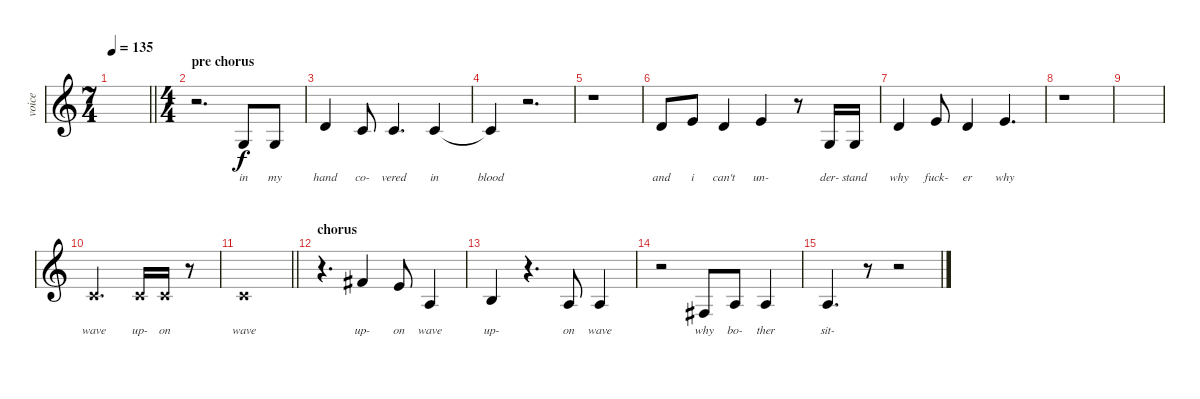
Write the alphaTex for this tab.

\track ("voice" "voice") {instrument sopranosax}
\staff {score}
\tuning (E4 B3 G3 D3 A2 E2) {hide}
\ts (7 4)
\tempo 135
\clef g2
\barLineRight lightlight
\ks c
|
\ts (4 4)
\section ("" "pre chorus")
r.2{d} 0.3.8{lyrics (0 "in") lyrics (1 "") lyrics (2 "") lyrics (3 "") lyrics (4 "")} 0.3.8{lyrics (0 "my") lyrics (1 "") lyrics (2 "") lyrics (3 "") lyrics (4 "")} |
3.2.4{lyrics (0 "hand") lyrics (1 "") lyrics (2 "") lyrics (3 "") lyrics (4 "")} 1.2.8{lyrics (0 "co-") lyrics (1 "") lyrics (2 "") lyrics (3 "") lyrics (4 "")} 1.2.4{d lyrics (0 "vered") lyrics (1 "") lyrics (2 "") lyrics (3 "") lyrics (4 "")} 1.2.4{lyrics (0 "in") lyrics (1 "") lyrics (2 "") lyrics (3 "") lyrics (4 "")} |
1.2{t}.4{lyrics (0 "blood") lyrics (1 "") lyrics (2 "") lyrics (3 "") lyrics (4 "")} r.2{d} |
r.1 |
3.2.8{lyrics (0 "and") lyrics (1 "") lyrics (2 "") lyrics (3 "") lyrics (4 "")} 0.1.8{lyrics (0 "i") lyrics (1 "") lyrics (2 "") lyrics (3 "") lyrics (4 "")} 3.2.4{lyrics (0 "can't") lyrics (1 "") lyrics (2 "") lyrics (3 "") lyrics (4 "")} 0.1.4{lyrics (0 "un-") lyrics (1 "") lyrics (2 "") lyrics (3 "") lyrics (4 "")} r.8 0.3.16{lyrics (0 "der-") lyrics (1 "") lyrics (2 "") lyrics (3 "") lyrics (4 "")} 0.3.16{lyrics (0 "stand") lyrics (1 "") lyrics (2 "") lyrics (3 "") lyrics (4 "")} |
3.2.4{lyrics (0 "why") lyrics (1 "") lyrics (2 "") lyrics (3 "") lyrics (4 "")} 0.1.8{lyrics (0 "fuck-") lyrics (1 "") lyrics (2 "") lyrics (3 "") lyrics (4 "")} 3.2.4{lyrics (0 "er") lyrics (1 "") lyrics (2 "") lyrics (3 "") lyrics (4 "")} 0.1.4{d lyrics (0 "why") lyrics (1 "") lyrics (2 "") lyrics (3 "") lyrics (4 "")} |
r.1 |
|
1.2{x}.2{d lyrics (0 "wave") lyrics (1 "") lyrics (2 "") lyrics (3 "") lyrics (4 "")} 1.2{x}.16{lyrics (0 "up-") lyrics (1 "") lyrics (2 "") lyrics (3 "") lyrics (4 "")} 1.2{x}.16{lyrics (0 "on") lyrics (1 "") lyrics (2 "") lyrics (3 "") lyrics (4 "")} r.8 |
\barLineRight lightlight
1.2{x}.1{lyrics (0 "wave") lyrics (1 "") lyrics (2 "") lyrics (3 "") lyrics (4 "")} |
\section ("" "chorus")
r.4{d} 2.1.4{lyrics (0 "up-") lyrics (1 "") lyrics (2 "") lyrics (3 "") lyrics (4 "")} 0.1.8{lyrics (0 "on") lyrics (1 "") lyrics (2 "") lyrics (3 "") lyrics (4 "")} 2.3.4{lyrics (0 "wave") lyrics (1 "") lyrics (2 "") lyrics (3 "") lyrics (4 "")} |
0.2.4{lyrics (0 "up-") lyrics (1 "") lyrics (2 "") lyrics (3 "") lyrics (4 "")} r.4{d} 2.3.8{lyrics (0 "on") lyrics (1 "") lyrics (2 "") lyrics (3 "") lyrics (4 "")} 2.3.4{lyrics (0 "wave") lyrics (1 "") lyrics (2 "") lyrics (3 "") lyrics (4 "")} |
r.2 4.4.8{lyrics (0 "why") lyrics (1 "") lyrics (2 "") lyrics (3 "") lyrics (4 "")} 2.3.8{lyrics (0 "bo-") lyrics (1 "") lyrics (2 "") lyrics (3 "") lyrics (4 "")} 2.3.4{lyrics (0 "ther") lyrics (1 "") lyrics (2 "") lyrics (3 "") lyrics (4 "")} |
2.3.4{d lyrics (0 "sit-") lyrics (1 "") lyrics (2 "") lyrics (3 "") lyrics (4 "")} r.8 r.2
